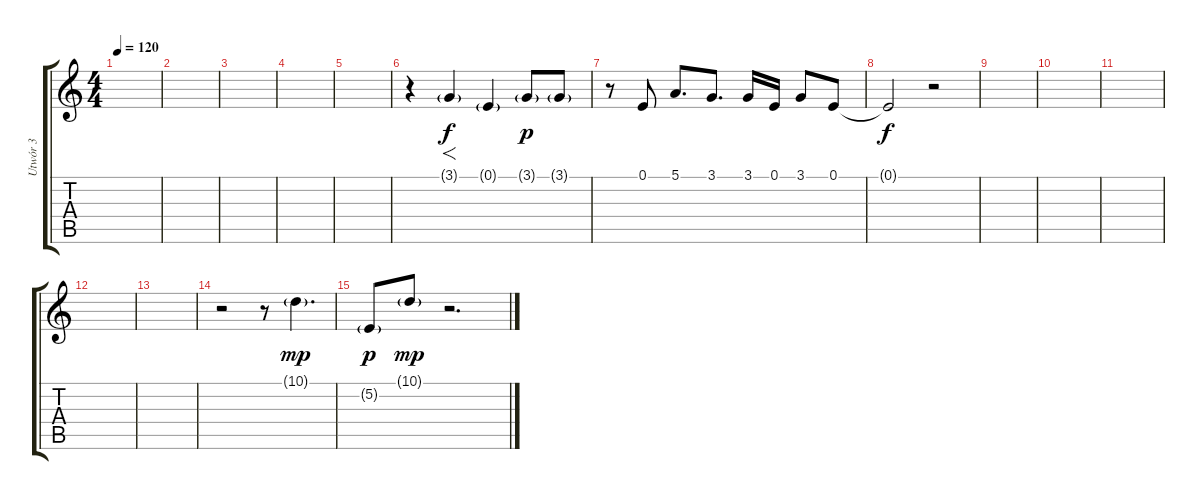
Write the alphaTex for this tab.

\track ("Utwór 3" "Utwór 3") {instrument sopranosax}
\staff {score tabs}
\tuning (E4 B3 G3 D3 A2 E2) {hide}
\ts (4 4)
\tempo 120
\clef g2
\ks c
|
|
|
|
|
r.4 3.1{g}.4{f} 0.1{g}.4 3.1{g}.8{dy p} 3.1{g}.8 |
r.8 0.1.8 5.1.8{d} 3.1.8{d} 3.1.16 0.1.16 3.1.8 0.1.8 |
0.1{t}.2{dy f} r.2 |
|
|
|
|
|
r.2 r.8 10.1{g}.4{d dy mp} |
5.2{g}.8{dy p} 10.1{g}.8{dy mp} r.2{d}
